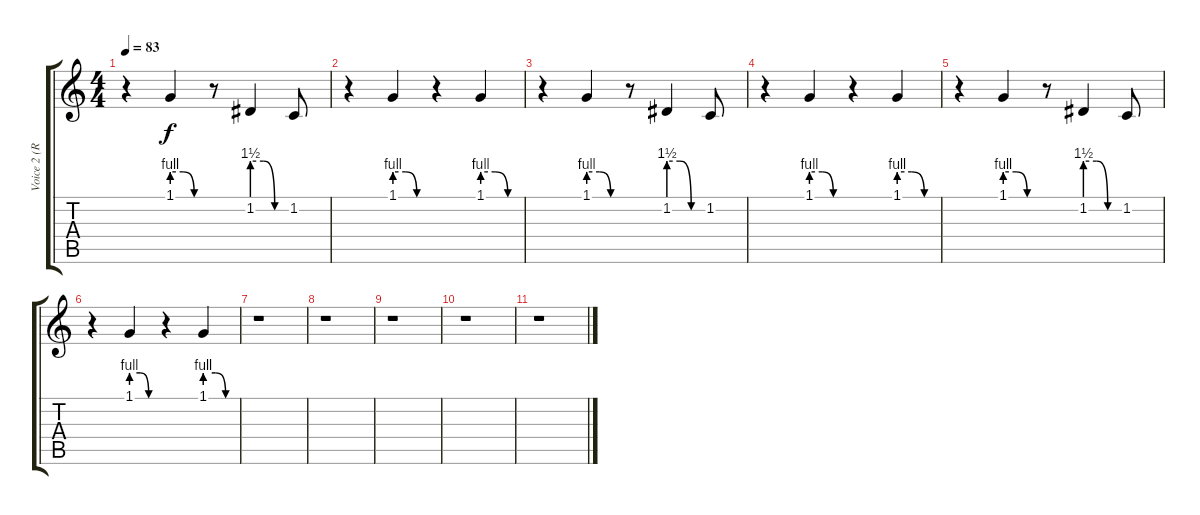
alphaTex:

\track ("Voice 2 (Ryan Peake)" "Voice 2 (R") {instrument lead2sawtooth}
\staff {score tabs}
\tuning (E4 B3 G3 D3 A2 E2) {hide}
\ts (4 4)
\tempo 83
\clef g2
\ks c
r.4{dy f} 1.1{be (custom 0 4 20 4 40 0 60 0)}.4 r.8 1.2{be (custom 0 6 20 6 40 0 60 0)}.4 1.2.8 |
r.4 1.1{be (custom 0 4 20 4 40 0 60 0)}.4 r.4 1.1{be (custom 0 4 20 4 40 0 60 0)}.4 |
r.4 1.1{be (custom 0 4 20 4 40 0 60 0)}.4 r.8 1.2{be (custom 0 6 20 6 40 0 60 0)}.4 1.2.8 |
r.4 1.1{be (custom 0 4 20 4 40 0 60 0)}.4 r.4 1.1{be (custom 0 4 20 4 40 0 60 0)}.4 |
r.4 1.1{be (custom 0 4 20 4 40 0 60 0)}.4 r.8 1.2{be (custom 0 6 20 6 40 0 60 0)}.4 1.2.8 |
r.4 1.1{be (custom 0 4 20 4 40 0 60 0)}.4 r.4 1.1{be (custom 0 4 20 4 40 0 60 0)}.4 |
r.1 |
r.1 |
r.1 |
r.1 |
r.1
